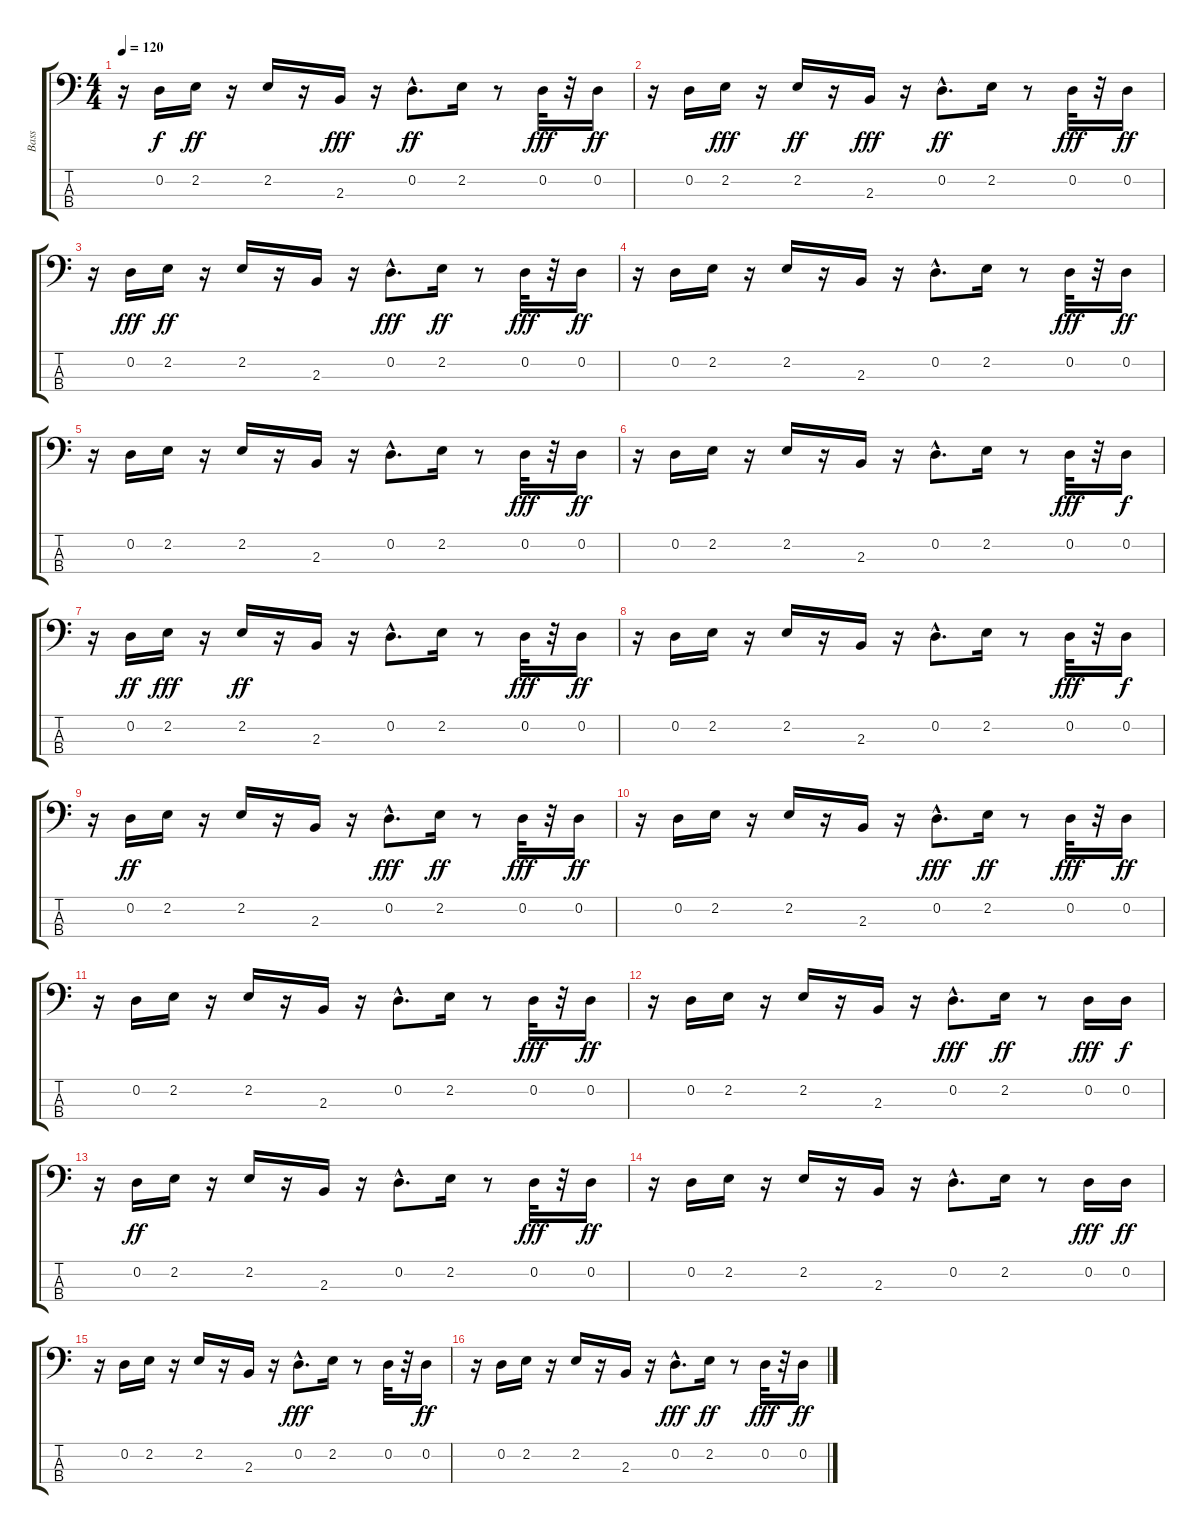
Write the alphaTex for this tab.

\track ("Bass" "Bass") {instrument synthbass2}
\staff {score tabs}
\tuning (G2 D2 A1 E1) {hide}
\ts (4 4)
\tempo 120
\clef f4
\ks c
r.16{dy ff} 0.2.16{dy f} 2.2.16{dy ff} r.16 2.2.16 r.16 2.3.16{dy fff} r.16 0.2{hac}.8{d dy ff} 2.2.16 r.8 0.2.32{dy fff} r.32 0.2.16{dy ff} |
r.16 0.2.16 2.2.16{dy fff} r.16 2.2.16{dy ff} r.16 2.3.16{dy fff} r.16 0.2{hac}.8{d dy ff} 2.2.16 r.8 0.2.32{dy fff} r.32 0.2.16{dy ff} |
r.16 0.2.16{dy fff} 2.2.16{dy ff} r.16 2.2.16 r.16 2.3.16 r.16 0.2{hac}.8{d dy fff} 2.2.16{dy ff} r.8 0.2.32{dy fff} r.32 0.2.16{dy ff} |
r.16 0.2.16 2.2.16 r.16 2.2.16 r.16 2.3.16 r.16 0.2{hac}.8{d} 2.2.16 r.8 0.2.32{dy fff} r.32 0.2.16{dy ff} |
r.16 0.2.16 2.2.16 r.16 2.2.16 r.16 2.3.16 r.16 0.2{hac}.8{d} 2.2.16 r.8 0.2.32{dy fff} r.32 0.2.16{dy ff} |
r.16 0.2.16 2.2.16 r.16 2.2.16 r.16 2.3.16 r.16 0.2{hac}.8{d} 2.2.16 r.8 0.2.32{dy fff} r.32 0.2.16{dy f} |
r.16 0.2.16{dy ff} 2.2.16{dy fff} r.16 2.2.16{dy ff} r.16 2.3.16 r.16 0.2{hac}.8{d} 2.2.16 r.8 0.2.32{dy fff} r.32 0.2.16{dy ff} |
r.16 0.2.16 2.2.16 r.16 2.2.16 r.16 2.3.16 r.16 0.2{hac}.8{d} 2.2.16 r.8 0.2.32{dy fff} r.32 0.2.16{dy f} |
r.16 0.2.16{dy ff} 2.2.16 r.16 2.2.16 r.16 2.3.16 r.16 0.2{hac}.8{d dy fff} 2.2.16{dy ff} r.8 0.2.32{dy fff} r.32 0.2.16{dy ff} |
r.16 0.2.16 2.2.16 r.16 2.2.16 r.16 2.3.16 r.16 0.2{hac}.8{d dy fff} 2.2.16{dy ff} r.8 0.2.32{dy fff} r.32 0.2.16{dy ff} |
r.16 0.2.16 2.2.16 r.16 2.2.16 r.16 2.3.16 r.16 0.2{hac}.8{d} 2.2.16 r.8 0.2.32{dy fff} r.32 0.2.16{dy ff} |
r.16 0.2.16 2.2.16 r.16 2.2.16 r.16 2.3.16 r.16 0.2{hac}.8{d dy fff} 2.2.16{dy ff} r.8 0.2.16{dy fff} 0.2.16{dy f} |
r.16 0.2.16{dy ff} 2.2.16 r.16 2.2.16 r.16 2.3.16 r.16 0.2{hac}.8{d} 2.2.16 r.8 0.2.32{dy fff} r.32 0.2.16{dy ff} |
r.16 0.2.16 2.2.16 r.16 2.2.16 r.16 2.3.16 r.16 0.2{hac}.8{d} 2.2.16 r.8 0.2.16{dy fff} 0.2.16{dy ff} |
r.16 0.2.16 2.2.16 r.16 2.2.16 r.16 2.3.16 r.16 0.2{hac}.8{d dy fff} 2.2.16 r.8 0.2.32 r.32 0.2.16{dy ff} |
r.16 0.2.16 2.2.16 r.16 2.2.16 r.16 2.3.16 r.16 0.2{hac}.8{d dy fff} 2.2.16{dy ff} r.8 0.2.32{dy fff} r.32 0.2.16{dy ff}
